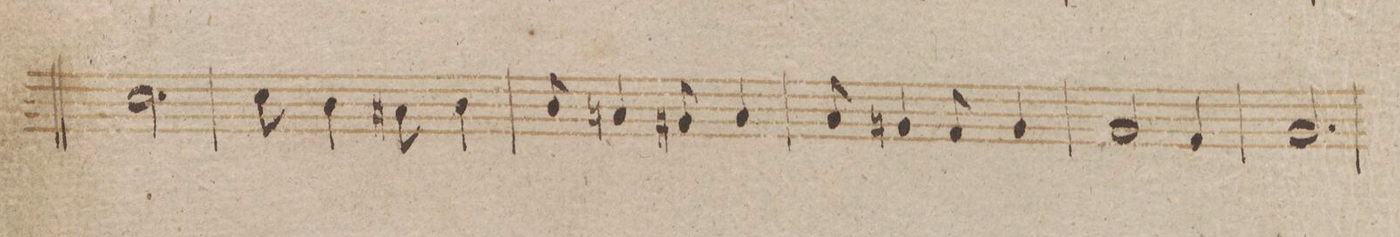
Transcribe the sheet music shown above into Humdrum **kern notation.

**kern	**dynam
*I"Clarinetto 2do in B.	*
*clefG2	*
*k[b-]	*
*met(c|)	*
*M3/4	*
2.b-\	.
=138	=138
8b-\	.
4a\	.
8g#X\	.
4a\	.
=139	=139
8a/	.
4g/	.
8f#X/	.
4g/	.
=140	=140
8g/	.
4fn/	.
8e/	.
4f/	.
=141	=141
2f/	.
4e/	.
=142	=142
2.f/	.
=143	=143
*-	*-
